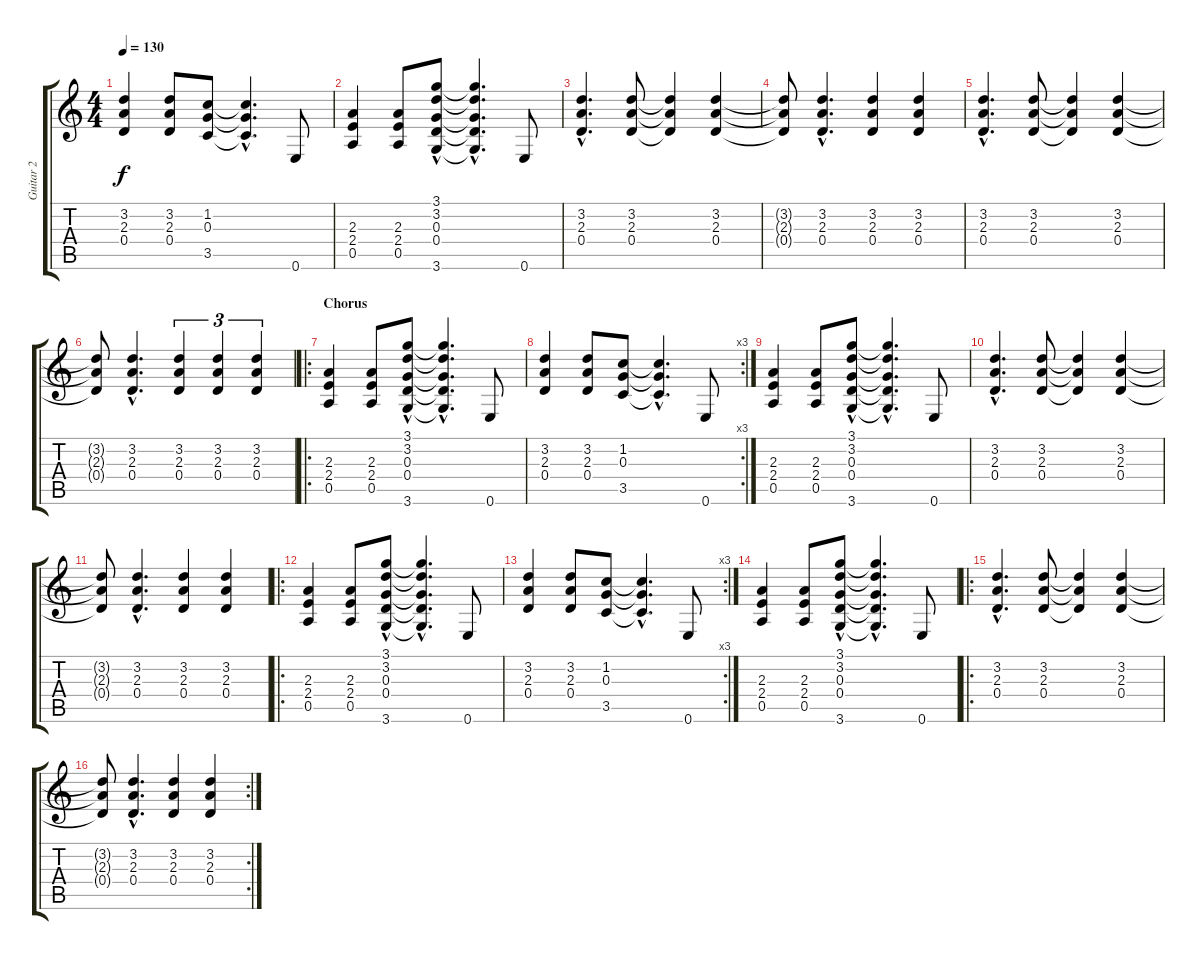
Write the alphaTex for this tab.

\track ("Guitar 2" "Guitar 2") {instrument distortionguitar}
\staff {score tabs}
\tuning (E4 B3 G3 D3 A2 E2) {hide}
\ts (4 4)
\tempo 130
\clef g2
\ks c
(3.2 2.3 0.4).4{dy f} (3.2 2.3 0.4).8 (1.2 0.3 3.5).8 (1.2{hac t} 0.3{hac t} 3.5{hac t}).4{d} 0.6.8 |
(2.3 2.4 0.5).4 (2.3 2.4 0.5).8 (3.1 3.2 0.3 0.4{hac} 3.6).8 (3.1{hac t} 3.2{hac t} 0.3{hac t} 0.4{hac t} 3.6{hac t}).4{d} 0.6.8 |
(3.2{hac} 2.3{hac} 0.4{hac}).4{d} (3.2 2.3 0.4).8 (3.2{t} 2.3{t} 0.4{t}).4 (3.2 2.3 0.4).4 |
(3.2{t} 2.3{t} 0.4{t}).8 (3.2{hac} 2.3{hac} 0.4{hac}).4{d} (3.2 2.3 0.4).4 (3.2 2.3 0.4).4 |
(3.2{hac} 2.3{hac} 0.4{hac}).4{d} (3.2 2.3 0.4).8 (3.2{t} 2.3{t} 0.4{t}).4 (3.2 2.3 0.4).4 |
(3.2{t} 2.3{t} 0.4{t}).8 (3.2{hac} 2.3{hac} 0.4{hac}).4{d} (3.2 2.3 0.4).4{tu (3 2)} (3.2 2.3 0.4).4{tu (3 2)} (3.2 2.3 0.4).4{tu (3 2)} |
\ro
\section ("" "Chorus")
(2.3 2.4 0.5).4 (2.3 2.4 0.5).8 (3.1 3.2 0.3 0.4{hac} 3.6).8 (3.1{hac t} 3.2{hac t} 0.3{hac t} 0.4{hac t} 3.6{hac t}).4{d} 0.6.8 |
\rc 3
(3.2 2.3 0.4).4 (3.2 2.3 0.4).8 (1.2 0.3 3.5).8 (1.2{hac t} 0.3{hac t} 3.5{hac t}).4{d} 0.6.8 |
(2.3 2.4 0.5).4 (2.3 2.4 0.5).8 (3.1 3.2 0.3 0.4{hac} 3.6).8 (3.1{hac t} 3.2{hac t} 0.3{hac t} 0.4{hac t} 3.6{hac t}).4{d} 0.6.8 |
(3.2{hac} 2.3{hac} 0.4{hac}).4{d} (3.2 2.3 0.4).8 (3.2{t} 2.3{t} 0.4{t}).4 (3.2 2.3 0.4).4 |
(3.2{t} 2.3{t} 0.4{t}).8 (3.2{hac} 2.3{hac} 0.4{hac}).4{d} (3.2 2.3 0.4).4 (3.2 2.3 0.4).4 |
\ro
(2.3 2.4 0.5).4 (2.3 2.4 0.5).8 (3.1 3.2 0.3 0.4{hac} 3.6).8 (3.1{hac t} 3.2{hac t} 0.3{hac t} 0.4{hac t} 3.6{hac t}).4{d} 0.6.8 |
\rc 3
(3.2 2.3 0.4).4 (3.2 2.3 0.4).8 (1.2 0.3 3.5).8 (1.2{hac t} 0.3{hac t} 3.5{hac t}).4{d} 0.6.8 |
(2.3 2.4 0.5).4 (2.3 2.4 0.5).8 (3.1 3.2 0.3 0.4{hac} 3.6).8 (3.1{hac t} 3.2{hac t} 0.3{hac t} 0.4{hac t} 3.6{hac t}).4{d} 0.6.8 |
\ro
(3.2{hac} 2.3{hac} 0.4{hac}).4{d} (3.2 2.3 0.4).8 (3.2{t} 2.3{t} 0.4{t}).4 (3.2 2.3 0.4).4 |
\rc 2
(3.2{t} 2.3{t} 0.4{t}).8 (3.2{hac} 2.3{hac} 0.4{hac}).4{d} (3.2 2.3 0.4).4 (3.2 2.3 0.4).4
